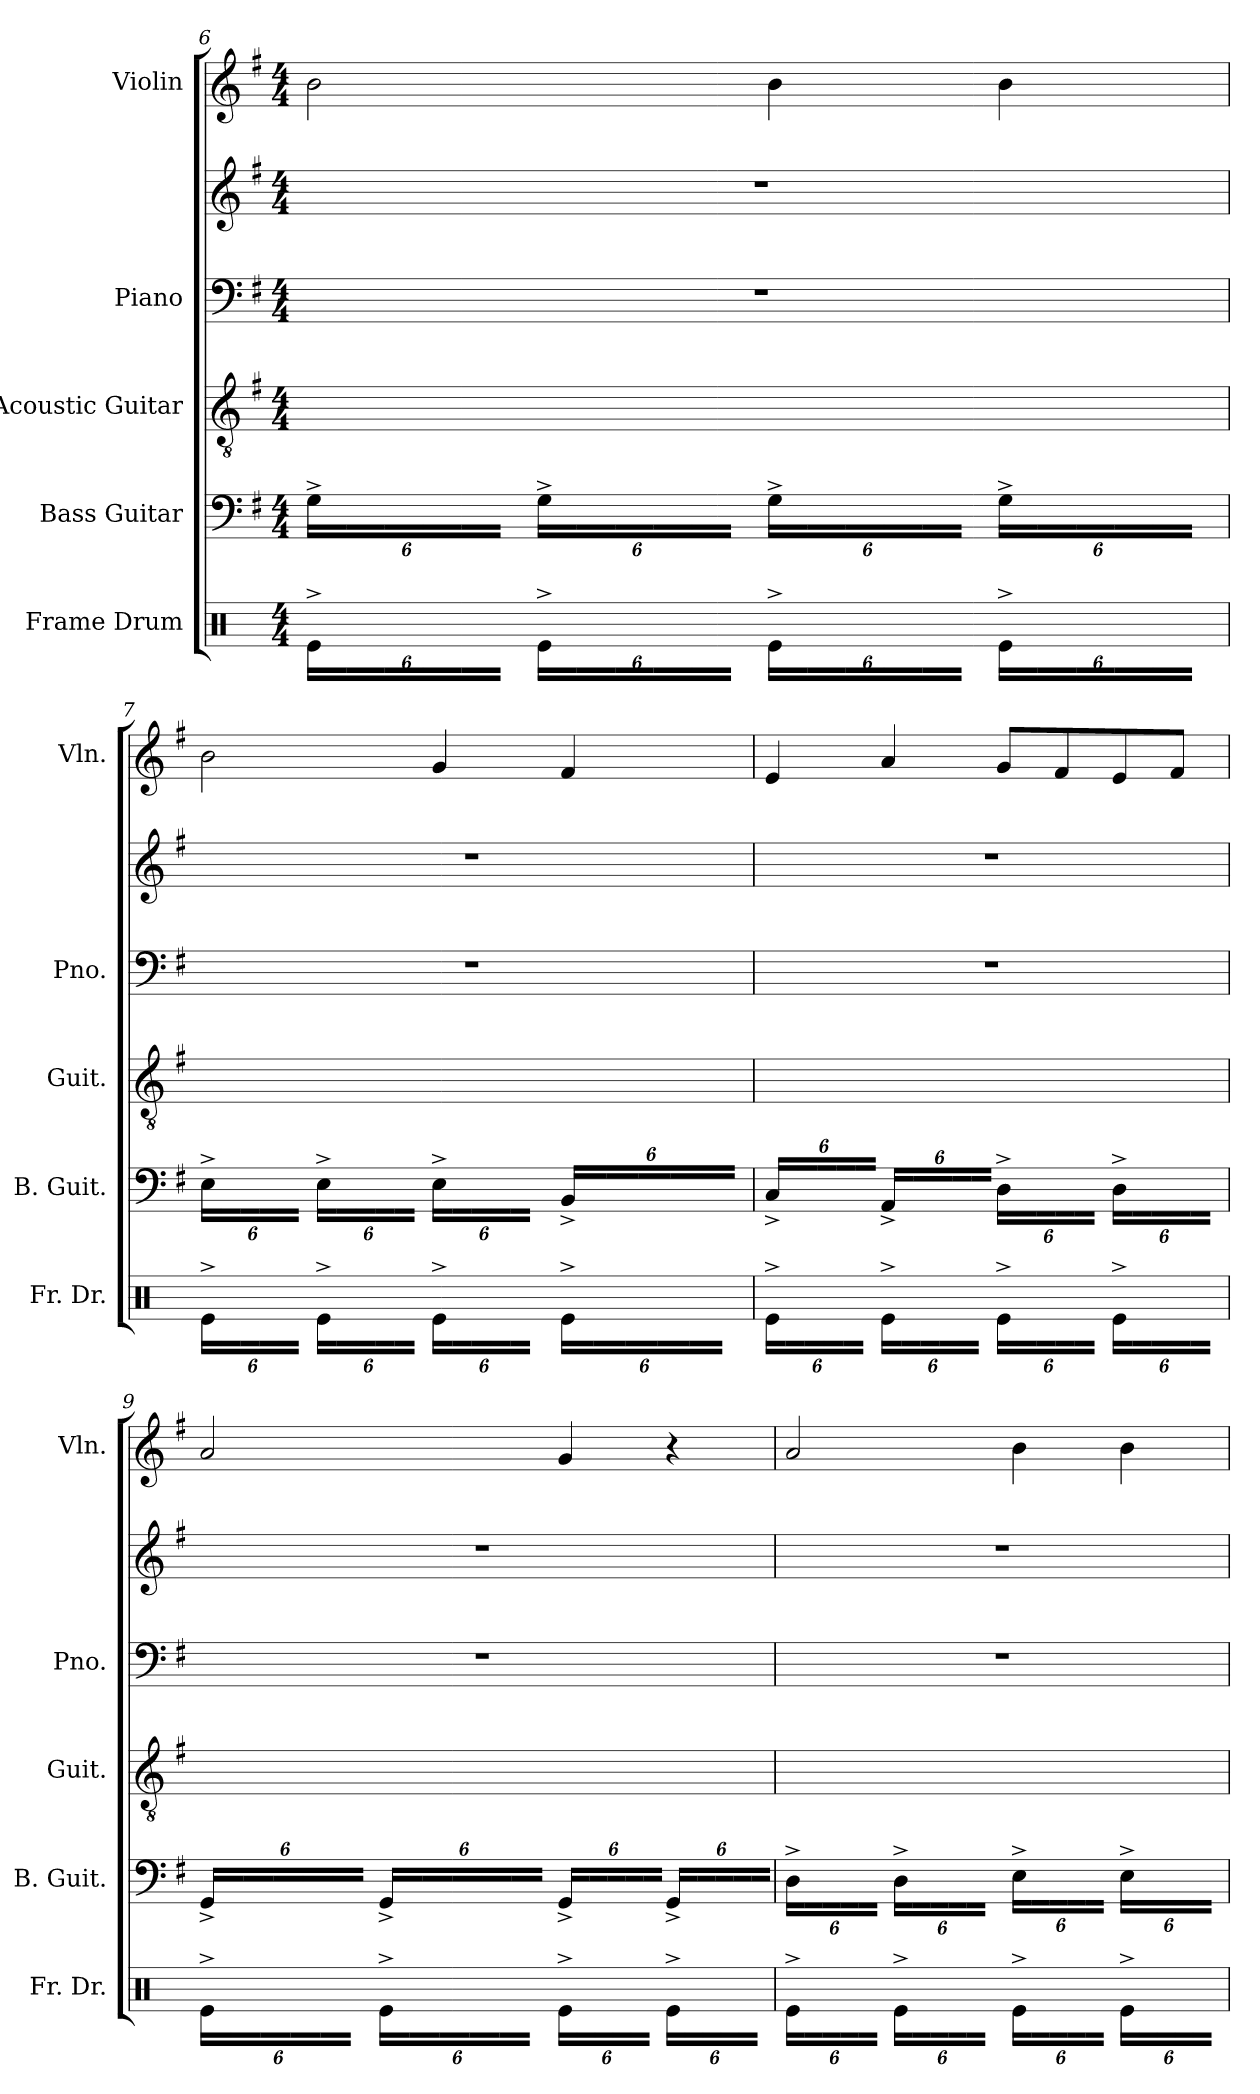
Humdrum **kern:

**kern	**kern	**kern	**kern	**kern	**kern
*part5	*part4	*part3	*part2	*part2	*part1
*staff6	*staff5	*staff4	*staff3	*staff2	*staff1
*I"Frame Drum	*I"Bass Guitar	*I"Acoustic Guitar	*I"Piano	*	*I"Violin
*I'Fr. Dr.	*I'B. Guit.	*I'Guit.	*I'Pno.	*	*I'Vln.
!!LO:PB:g=z
*clefX	*clefF4	*clefGv2	*clefF4	*clefG2	*clefG2
*	*ITrd7c12	*	*	*	*
*k[]	*k[f#]	*k[f#]	*k[f#]	*k[f#]	*k[f#]
*M4/4	*M4/4	*M4/4	*M4/4	*M4/4	*M4/4
*Xbrackettup	*Xbrackettup	*Xbrackettup	*	*	*
=6	=6	=6	=6	=6	=6
24Re^\LL	24GG^\LL	24GG/yy^ 24BB/yy^ 24D/yy^ 24G/yy^ 24B/yy^ 24g/yy^LL	1r	1r	2b\
24Re\yy	24GG\yy	24GG/yy 24BB/yy 24D/yy 24G/yy 24B/yy 24g/yy	.	.	.
24Re\yy	24GG\yy	24GG/yy 24BB/yy 24D/yy 24G/yy 24B/yy 24g/yy	.	.	.
24Re\yy	24GG\yy	24GG/yy 24BB/yy 24D/yy 24G/yy 24B/yy 24g/yy	.	.	.
24Re\yy	24GG\yy	24GG/yy 24BB/yy 24D/yy 24G/yy 24B/yy 24g/yy	.	.	.
24Re\JJyy	24GG\JJyy	24GG/yy 24BB/yy 24D/yy 24G/yy 24B/yy 24g/yyJJ	.	.	.
24Re^\LL	24GG^\LL	24GG/yy^ 24BB/yy^ 24D/yy^ 24G/yy^ 24B/yy^ 24g/yy^LL	.	.	.
24Re\yy	24GG\yy	24GG/yy 24BB/yy 24D/yy 24G/yy 24B/yy 24g/yy	.	.	.
24Re\yy	24GG\yy	24GG/yy 24BB/yy 24D/yy 24G/yy 24B/yy 24g/yy	.	.	.
24Re\yy	24GG\yy	24GG/yy 24BB/yy 24D/yy 24G/yy 24B/yy 24g/yy	.	.	.
24Re\yy	24GG\yy	24GG/yy 24BB/yy 24D/yy 24G/yy 24B/yy 24g/yy	.	.	.
24Re\JJyy	24GG\JJyy	24GG/yy 24BB/yy 24D/yy 24G/yy 24B/yy 24g/yyJJ	.	.	.
24Re^\LL	24GG^\LL	24GG/yy^ 24BB/yy^ 24D/yy^ 24G/yy^ 24B/yy^ 24g/yy^LL	.	.	4b\
24Re\yy	24GG\yy	24GG/yy 24BB/yy 24D/yy 24G/yy 24B/yy 24g/yy	.	.	.
24Re\yy	24GG\yy	24GG/yy 24BB/yy 24D/yy 24G/yy 24B/yy 24g/yy	.	.	.
24Re\yy	24GG\yy	24GG/yy 24BB/yy 24D/yy 24G/yy 24B/yy 24g/yy	.	.	.
24Re\yy	24GG\yy	24GG/yy 24BB/yy 24D/yy 24G/yy 24B/yy 24g/yy	.	.	.
24Re\JJyy	24GG\JJyy	24GG/yy 24BB/yy 24D/yy 24G/yy 24B/yy 24g/yyJJ	.	.	.
24Re^\LL	24GG^\LL	24GG/yy^ 24BB/yy^ 24D/yy^ 24G/yy^ 24B/yy^ 24g/yy^LL	.	.	4b\
24Re\yy	24GG\yy	24GG/yy 24BB/yy 24D/yy 24G/yy 24B/yy 24g/yy	.	.	.
24Re\yy	24GG\yy	24GG/yy 24BB/yy 24D/yy 24G/yy 24B/yy 24g/yy	.	.	.
24Re\yy	24GG\yy	24GG/yy 24BB/yy 24D/yy 24G/yy 24B/yy 24g/yy	.	.	.
24Re\yy	24GG\yy	24GG/yy 24BB/yy 24D/yy 24G/yy 24B/yy 24g/yy	.	.	.
24Re\JJyy	24GG\JJyy	24GG/yy 24BB/yy 24D/yy 24G/yy 24B/yy 24g/yyJJ	.	.	.
!!LO:LB:g=z
=7	=7	=7	=7	=7	=7
24Re^\LL	24EE^\LL	24EE/yy^ 24BB/yy^ 24E/yy^ 24G/yy^ 24B/yy^ 24g/yy^LL	1r	1r	2b\
24Re\yy	24EE\yy	24EE/yy 24BB/yy 24E/yy 24G/yy 24B/yy 24g/yy	.	.	.
24Re\yy	24EE\yy	24EE/yy 24BB/yy 24E/yy 24G/yy 24B/yy 24g/yy	.	.	.
24Re\yy	24EE\yy	24EE/yy 24BB/yy 24E/yy 24G/yy 24B/yy 24g/yy	.	.	.
24Re\yy	24EE\yy	24EE/yy 24BB/yy 24E/yy 24G/yy 24B/yy 24g/yy	.	.	.
24Re\JJyy	24EE\JJyy	24EE/yy 24BB/yy 24E/yy 24G/yy 24B/yy 24g/yyJJ	.	.	.
24Re^\LL	24EE^\LL	24EE/yy^ 24BB/yy^ 24E/yy^ 24G/yy^ 24B/yy^ 24g/yy^LL	.	.	.
24Re\yy	24EE\yy	24EE/yy 24BB/yy 24E/yy 24G/yy 24B/yy 24g/yy	.	.	.
24Re\yy	24EE\yy	24EE/yy 24BB/yy 24E/yy 24G/yy 24B/yy 24g/yy	.	.	.
24Re\yy	24EE\yy	24EE/yy 24BB/yy 24E/yy 24G/yy 24B/yy 24g/yy	.	.	.
24Re\yy	24EE\yy	24EE/yy 24BB/yy 24E/yy 24G/yy 24B/yy 24g/yy	.	.	.
24Re\JJyy	24EE\JJyy	24EE/yy 24BB/yy 24E/yy 24G/yy 24B/yy 24g/yyJJ	.	.	.
24Re^\LL	24EE^\LL	24EE/yy^ 24BB/yy^ 24E/yy^ 24G/yy^ 24B/yy^ 24e/yy^LL	.	.	4g/
24Re\yy	24EE\yy	24EE/yy 24BB/yy 24E/yy 24G/yy 24B/yy 24e/yy	.	.	.
24Re\yy	24EE\yy	24EE/yy 24BB/yy 24E/yy 24G/yy 24B/yy 24e/yy	.	.	.
24Re\yy	24EE\yy	24EE/yy 24BB/yy 24E/yy 24G/yy 24B/yy 24e/yy	.	.	.
24Re\yy	24EE\yy	24EE/yy 24BB/yy 24E/yy 24G/yy 24B/yy 24e/yy	.	.	.
24Re\JJyy	24EE\JJyy	24EE/yy 24BB/yy 24E/yy 24G/yy 24B/yy 24e/yyJJ	.	.	.
24Re^\LL	24BBB^/LL	24BB/yy^ 24D#X/yy^ 24A/yy^ 24B/yy^ 24f#/yy^LL	.	.	4f#/
24Re\yy	24BBB/yy	24BB/yy 24D#/yy 24A/yy 24B/yy 24f#/yy	.	.	.
24Re\yy	24BBB/yy	24BB/yy 24D#/yy 24A/yy 24B/yy 24f#/yy	.	.	.
24Re\yy	24BBB/yy	24BB/yy 24D#/yy 24A/yy 24B/yy 24f#/yy	.	.	.
24Re\yy	24BBB/yy	24BB/yy 24D#/yy 24A/yy 24B/yy 24f#/yy	.	.	.
24Re\JJyy	24BBB/JJyy	24BB/yy 24D#/yy 24A/yy 24B/yy 24f#/yyJJ	.	.	.
!!LO:LB:g=z
=8	=8	=8	=8	=8	=8
24Re^\LL	24CC^/LL	24C/yy^ 24E/yy^ 24G/yy^ 24c/yy^ 24e/yy^LL	1r	1r	4e/
24Re\yy	24CC/yy	24C/yy 24E/yy 24G/yy 24c/yy 24e/yy	.	.	.
24Re\yy	24CC/yy	24C/yy 24E/yy 24G/yy 24c/yy 24e/yy	.	.	.
24Re\yy	24CC/yy	24C/yy 24E/yy 24G/yy 24c/yy 24e/yy	.	.	.
24Re\yy	24CC/yy	24C/yy 24E/yy 24G/yy 24c/yy 24e/yy	.	.	.
24Re\JJyy	24CC/JJyy	24C/yy 24E/yy 24G/yy 24c/yy 24e/yyJJ	.	.	.
24Re^\LL	24AAA^/LL	24AA/yy^ 24E/yy^ 24A/yy^ 24c/yy^ 24e/yy^LL	.	.	4a/
24Re\yy	24AAA/yy	24AA/yy 24E/yy 24A/yy 24c/yy 24e/yy	.	.	.
24Re\yy	24AAA/yy	24AA/yy 24E/yy 24A/yy 24c/yy 24e/yy	.	.	.
24Re\yy	24AAA/yy	24AA/yy 24E/yy 24A/yy 24c/yy 24e/yy	.	.	.
24Re\yy	24AAA/yy	24AA/yy 24E/yy 24A/yy 24c/yy 24e/yy	.	.	.
24Re\JJyy	24AAA/JJyy	24AA/yy 24E/yy 24A/yy 24c/yy 24e/yyJJ	.	.	.
24Re^\LL	24DD^\LL	24D\yy^ 24A\yy^ 24c\yy^ 24g\yy^LL	.	.	8g/L
24Re\yy	24DD\yy	24D\yy 24A\yy 24c\yy 24g\yy	.	.	.
24Re\yy	24DD\yy	24D\yy 24A\yy 24c\yy 24g\yy	.	.	.
24Re\yy	24DD\yy	24D\yy 24A\yy 24c\yy 24f#\yy	.	.	8f#/
24Re\yy	24DD\yy	24D\yy 24A\yy 24c\yy 24f#\yy	.	.	.
24Re\JJyy	24DD\JJyy	24D\yy 24A\yy 24c\yy 24f#\yyJJ	.	.	.
24Re^\LL	24DD^\LL	24D/yy^ 24A/yy^ 24c/yy^ 24e/yy^LL	.	.	8e/
24Re\yy	24DD\yy	24D/yy 24A/yy 24c/yy 24e/yy	.	.	.
24Re\yy	24DD\yy	24D/yy 24A/yy 24c/yy 24e/yy	.	.	.
24Re\yy	24DD\yy	24D/yy 24A/yy 24c/yy 24f#/yy	.	.	8f#/J
24Re\yy	24DD\yy	24D/yy 24A/yy 24c/yy 24f#/yy	.	.	.
24Re\JJyy	24DD\JJyy	24D/yy 24A/yy 24c/yy 24f#/yyJJ	.	.	.
!!LO:PB:g=z
=9	=9	=9	=9	=9	=9
24Re^\LL	24GGG^/LL	24GG/yy^ 24AA/yy^ 24D/yy^ 24A/yy^ 24c/yy^ 24f#/yy^LL	1r	1r	2a/
24Re\yy	24GGG/yy	24GG/yy 24AA/yy 24D/yy 24A/yy 24c/yy 24f#/yy	.	.	.
24Re\yy	24GGG/yy	24GG/yy 24AA/yy 24D/yy 24A/yy 24c/yy 24f#/yy	.	.	.
24Re\yy	24GGG/yy	24GG/yy 24AA/yy 24D/yy 24A/yy 24c/yy 24f#/yy	.	.	.
24Re\yy	24GGG/yy	24GG/yy 24AA/yy 24D/yy 24A/yy 24c/yy 24f#/yy	.	.	.
24Re\JJyy	24GGG/JJyy	24GG/yy 24AA/yy 24D/yy 24A/yy 24c/yy 24f#/yyJJ	.	.	.
24Re^\LL	24GGG^/LL	24GG/yy^ 24AA/yy^ 24D/yy^ 24A/yy^ 24c/yy^ 24f#/yy^LL	.	.	.
24Re\yy	24GGG/yy	24GG/yy 24AA/yy 24D/yy 24A/yy 24c/yy 24f#/yy	.	.	.
24Re\yy	24GGG/yy	24GG/yy 24AA/yy 24D/yy 24A/yy 24c/yy 24f#/yy	.	.	.
24Re\yy	24GGG/yy	24GG/yy 24AA/yy 24D/yy 24A/yy 24c/yy 24f#/yy	.	.	.
24Re\yy	24GGG/yy	24GG/yy 24AA/yy 24D/yy 24A/yy 24c/yy 24f#/yy	.	.	.
24Re\JJyy	24GGG/JJyy	24GG/yy 24AA/yy 24D/yy 24A/yy 24c/yy 24f#/yyJJ	.	.	.
24Re^\LL	24GGG^/LL	24GG/yy^ 24BB/yy^ 24D/yy^ 24G/yy^ 24B/yy^ 24g/yy^LL	.	.	4g/
24Re\yy	24GGG/yy	24GG/yy 24BB/yy 24D/yy 24G/yy 24B/yy 24g/yy	.	.	.
24Re\yy	24GGG/yy	24GG/yy 24BB/yy 24D/yy 24G/yy 24B/yy 24g/yy	.	.	.
24Re\yy	24GGG/yy	24GG/yy 24BB/yy 24D/yy 24G/yy 24B/yy 24g/yy	.	.	.
24Re\yy	24GGG/yy	24GG/yy 24BB/yy 24D/yy 24G/yy 24B/yy 24g/yy	.	.	.
24Re\JJyy	24GGG/JJyy	24GG/yy 24BB/yy 24D/yy 24G/yy 24B/yy 24g/yyJJ	.	.	.
24Re^\LL	24GGG^/LL	24GG/yy^ 24BB/yy^ 24D/yy^ 24G/yy^ 24B/yy^ 24g/yy^LL	.	.	4r
24Re\yy	24GGG/yy	24GG/yy 24BB/yy 24D/yy 24G/yy 24B/yy 24g/yy	.	.	.
24Re\yy	24GGG/yy	24GG/yy 24BB/yy 24D/yy 24G/yy 24B/yy 24g/yy	.	.	.
24Re\yy	24GGG/yy	24GG/yy 24BB/yy 24D/yy 24G/yy 24B/yy 24g/yy	.	.	.
24Re\yy	24GGG/yy	24GG/yy 24BB/yy 24D/yy 24G/yy 24B/yy 24g/yy	.	.	.
24Re\JJyy	24GGG/JJyy	24GG/yy 24BB/yy 24D/yy 24G/yy 24B/yy 24g/yyJJ	.	.	.
!!LO:LB:g=z
=10	=10	=10	=10	=10	=10
24Re^\LL	24DD^\LL	24D/yy^ 24A/yy^ 24d/yy^ 24f#/yy^LL	1r	1r	2a/
24Re\yy	24DD\yy	24D/yy 24A/yy 24d/yy 24f#/yy	.	.	.
24Re\yy	24DD\yy	24D/yy 24A/yy 24d/yy 24f#/yy	.	.	.
24Re\yy	24DD\yy	24D/yy 24A/yy 24d/yy 24f#/yy	.	.	.
24Re\yy	24DD\yy	24D/yy 24A/yy 24d/yy 24f#/yy	.	.	.
24Re\JJyy	24DD\JJyy	24D/yy 24A/yy 24d/yy 24f#/yyJJ	.	.	.
24Re^\LL	24DD^\LL	24D/yy^ 24A/yy^ 24d/yy^ 24f#/yy^LL	.	.	.
24Re\yy	24DD\yy	24D/yy 24A/yy 24d/yy 24f#/yy	.	.	.
24Re\yy	24DD\yy	24D/yy 24A/yy 24d/yy 24f#/yy	.	.	.
24Re\yy	24DD\yy	24D/yy 24A/yy 24d/yy 24f#/yy	.	.	.
24Re\yy	24DD\yy	24D/yy 24A/yy 24d/yy 24f#/yy	.	.	.
24Re\JJyy	24DD\JJyy	24D/yy 24A/yy 24d/yy 24f#/yyJJ	.	.	.
24Re^\LL	24EE^\LL	24EE/yy^ 24BB/yy^ 24E/yy^ 24G#X/yy^ 24B/yy^ 24e/yy^LL	.	.	4b\
24Re\yy	24EE\yy	24EE/yy 24BB/yy 24E/yy 24G#/yy 24B/yy 24e/yy	.	.	.
24Re\yy	24EE\yy	24EE/yy 24BB/yy 24E/yy 24G#/yy 24B/yy 24e/yy	.	.	.
24Re\yy	24EE\yy	24EE/yy 24BB/yy 24E/yy 24G#/yy 24B/yy 24e/yy	.	.	.
24Re\yy	24EE\yy	24EE/yy 24BB/yy 24E/yy 24G#/yy 24B/yy 24e/yy	.	.	.
24Re\JJyy	24EE\JJyy	24EE/yy 24BB/yy 24E/yy 24G#/yy 24B/yy 24e/yyJJ	.	.	.
24Re^\LL	24EE^\LL	24EE/yy^ 24BB/yy^ 24E/yy^ 24G#/yy^ 24B/yy^ 24e/yy^LL	.	.	4b\
24Re\yy	24EE\yy	24EE/yy 24BB/yy 24E/yy 24G#/yy 24B/yy 24e/yy	.	.	.
24Re\yy	24EE\yy	24EE/yy 24BB/yy 24E/yy 24G#/yy 24B/yy 24e/yy	.	.	.
24Re\yy	24EE\yy	24EE/yy 24BB/yy 24E/yy 24G#/yy 24B/yy 24e/yy	.	.	.
24Re\yy	24EE\yy	24EE/yy 24BB/yy 24E/yy 24G#/yy 24B/yy 24e/yy	.	.	.
24Re\JJyy	24EE\JJyy	24EE/yy 24BB/yy 24E/yy 24G#/yy 24B/yy 24e/yyJJ	.	.	.
=	=	=	=	=	=
*-	*-	*-	*-	*-	*-
